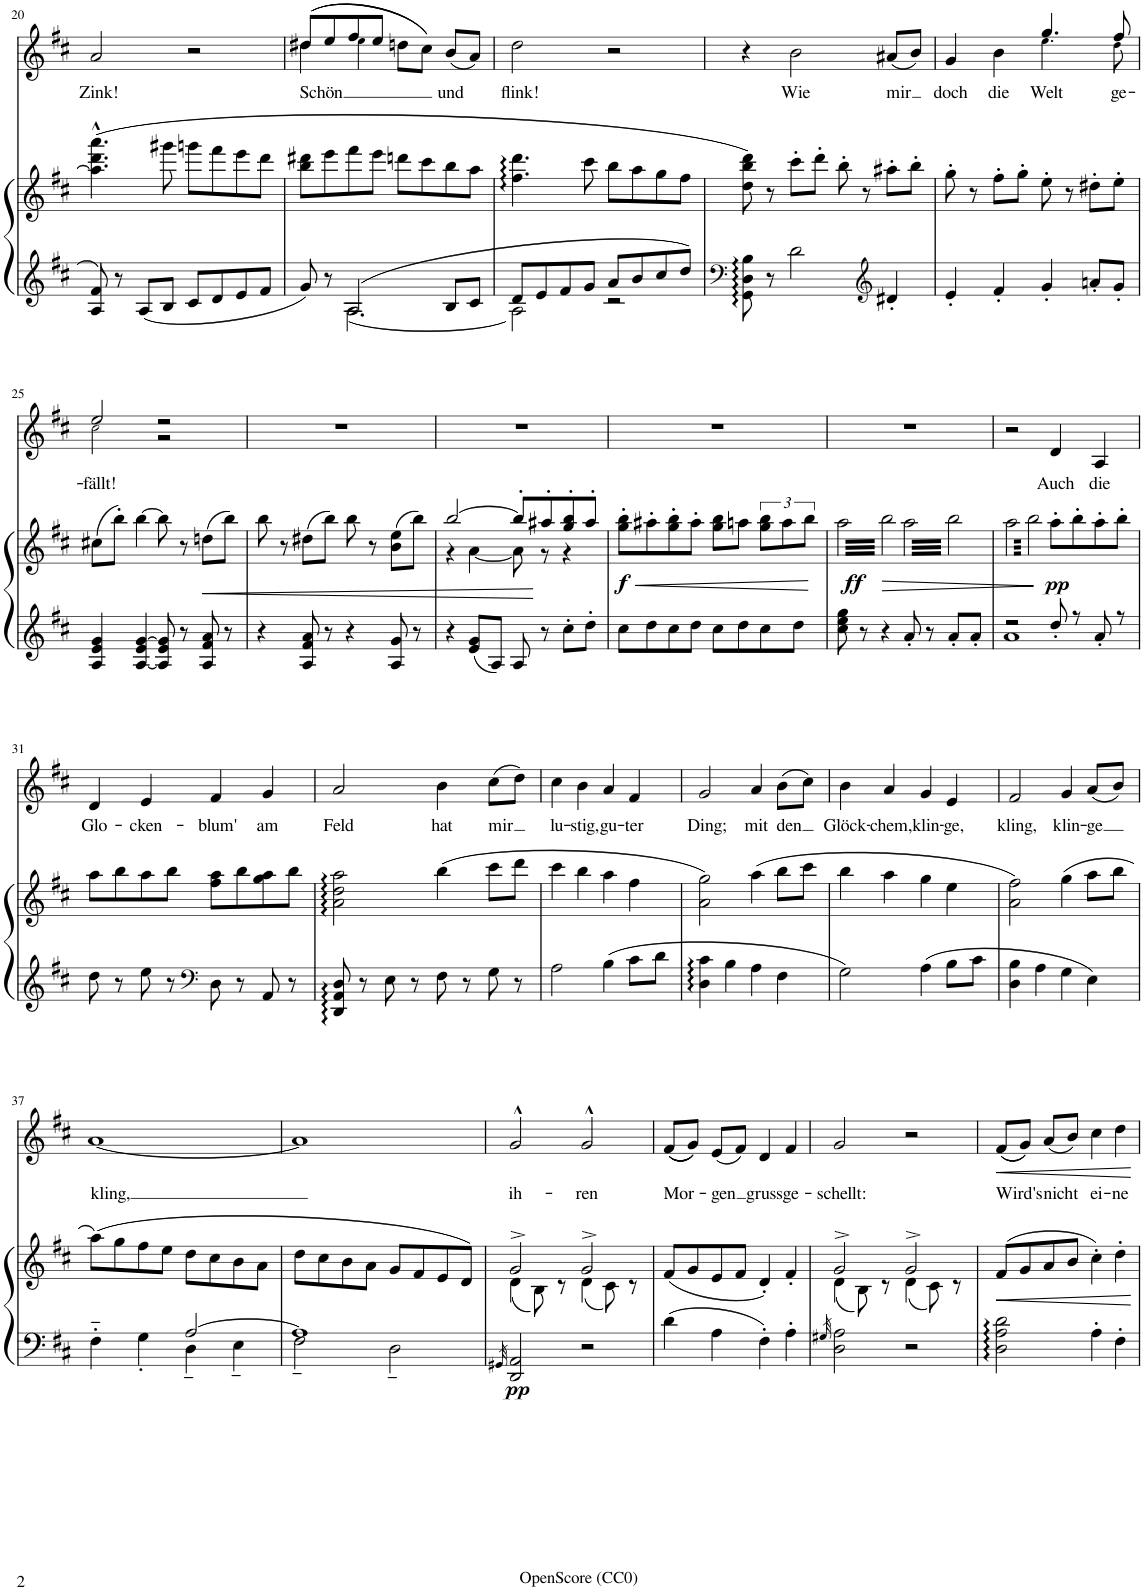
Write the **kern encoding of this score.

**kern	**kern	**dynam	**kern	**text	**dynam
*part2	*part2	*part2	*part1	*part1	*part1
*staff3	*staff2	*staff2/3	*staff1	*staff1	*staff1
*I"Piano	*	*	*I"Voice	*	*
*I'Pno	*	*	*	*	*
!!LO:PB:g=z
*clefG2	*clefG2	*	*clefG2	*	*
*k[f#c#]	*k[f#c#]	*	*k[f#c#]	*	*
*M2/2	*M2/2	*	*M2/2	*	*
*met(c|)	*met(c|)	*	*met(c|)	*	*
=20	=20	=20	=20	=20	=20
!	!	!	!	!LO:LY:b	!
8A/ 8f#/	(4.aa\]^^ 4.ddd\^^ 4.aaa\^^	.	2a/	Zink!	.
8r	.	.	.	.	.
8A/L	.	.	.	.	.
8B/J	8ggg#X\	.	.	.	.
8c#/L	8gggn\L	.	2r	.	.
8d/	8fff#\	.	.	.	.
8e/	8eee\	.	.	.	.
8f#/J	8ddd\J	.	.	.	.
=21	=21	=21	=21	=21	=21
*^	*	*	*	*	*
!	!	!	!	!	!LO:LY:b	!
*	*	*	*	*^	*	*
8g/	4ryy	8bb\ 8ddd#X\L	.	((8dd#X/L	4dd#X\	Schön	.
8r	.	8eee\	.	8ee/	.	.	.
2A/	[2.A\	8fff#\	.	8ff#/	4ee\	.	.
.	.	8eee\J	.	8ee/J	.	.	.
.	.	8dddn\L	.	8ddn\L	8ryy	.	.
.	.	8ccc#\	.	8cc#\J))	8ryy	.	.
!	!	!	!	!	!	!LO:LY:b	!
8B/L	.	8bb\	.	(8b/L	4ryy	und	.
8c#/J	.	8aa\J	.	8a/J)	.	.	.
*	*	*	*	*v	*v	*	*
=22	=22	=22	=22	=22	=22	=22
!	!	!	!	!	!LO:LY:b	!
8d/L	2A\]	4.ff#\ 4.ddd\	.	2dd\	flink!	.
8e/	.	.	.	.	.	.
8f#/	.	.	.	.	.	.
8g/J	.	8ccc#\	.	.	.	.
8a/L	2r	8bb\L	.	2r	.	.
8b/	.	8aa\	.	.	.	.
8cc#/	.	8gg\	.	.	.	.
8dd/J	.	8ff#\J	.	.	.	.
*v	*v	*	*	*	*	*
=23	=23	=23	=23	=23	=23
*clefF4	*	*	*	*	*
8GG\ 8D\ 8B\	8dd\ 8bb\ 8ddd\)	.	4r	.	.
8r	8r	.	.	.	.
!	!	!	!	!LO:LY:b	!
2d\	8ccc#'\L	.	2b\	Wie	.
.	8ddd'\J	.	.	.	.
.	8bb'\	.	.	.	.
.	8r	.	.	.	.
*clefG2	*	*	*	*	*
!	!	!	!	!LO:LY:b	!
4d#X'/	8aa#X'\L	.	(8a#X/L	mir	.
.	8bb'\J	.	8b/J)	.	.
=24	=24	=24	=24	=24	=24
!	!	!	!	!LO:LY:b	!
*	*	*	*^	*	*
4e'/	8gg'\	.	4g/	2ryy	doch	.
.	8r	.	.	.	.	.
!	!	!	!	!	!LO:LY:b	!
4f#'/	8ff#'\L	.	4b\	.	die	.
.	8gg'\J	.	.	.	.	.
!	!	!	!	!LO:N:head=solid	!LO:LY:b	!
4g'/	8ee'\	.	4.gg/	4.ee\	Welt	.
.	8r	.	.	.	.	.
8an'/L	8dd#X'\L	.	.	.	.	.
!	!	!	!	!	!LO:LY:b	!
8g'/J	8ee'\J	.	8ff#/	8dd\	ge-	.
!!LO:LB:g=z	!!
=25	=25	=25	=25	=25	=25	=25
!	!	!	!	!	!LO:LY:b	!
4A/ 4e/ 4g/	(8cc#X\L	.	2ee/	2cc#\	-fällt!	.
.	8bb'\J)	.	.	.	.	.
[4A/ 4e/ [4g/	[4bb\	.	.	.	.	.
8A/] 8e/ 8g/]	8bb\]	.	2r	2r	.	.
8r	8r	.	.	.	.	.
!	!	!LO:HP:b	!	!	!	!
8A/ 8f#/ 8a/	(8ddn\L	<	.	.	.	.
8r	8bb\J)	.	.	.	.	.
*	*	*	*v	*v	*	*
=26	=26	=26	=26	=26	=26
4r	8bb\	.	1r	.	.
.	8r	.	.	.	.
8A/ 8f#/ 8a/	(8dd#X\L	.	.	.	.
8r	8bb\J)	.	.	.	.
4r	8bb\	.	.	.	.
.	8r	.	.	.	.
8A/ 8g/	(8b\ 8ee\L	.	.	.	.
8r	8bb\J)	.	.	.	.
=27	=27	=27	=27	=27	=27
*	*^	*	*	*	*
4r	[2bb/	4r	.	1r	.	.
8e/ 8g/L	.	[4a\	.	.	.	.
8A/J	.	.	.	.	.	.
8A/	8bb'>/L]	8a\]	.	.	.	.
8r	8aa#X'>/	8r	[	.	.	.
8cc#'\L	8gg/'> 8bb/'>	4r	.	.	.	.
8dd'\J	8aa#'>/J	.	.	.	.	.
*	*v	*v	*	*	*	*
=28	=28	=28	=28	=28	=28
!	!	!LO:HP:b	!	!	!
!	!	!LO:DY:n=1:b	!	!	!
8cc#\L	8gg\' 8bb\'L	< f	1r	.	.
8dd\	8aa#X'\	.	.	.	.
8cc#\	8gg\' 8bb\'	.	.	.	.
8dd\J	8aa#X'\J	.	.	.	.
8cc#\L	8gg\ 8bb\L	.	.	.	.
8dd\	8aan\J	.	.	.	.
8cc#\	12gg\ 12bb\L	.	.	.	.
.	12aa\	.	.	.	.
8dd\J	.	.	.	.	.
.	12bb\J	.	.	.	.
.	.	[	.	.	.
=29	=29	=29	=29	=29	=29
*	*^	*	*	*	*
*	*tremolo	*	*	*	*	*
8cc#\ 8ee\ 8gg\	64aa\LLLL	8ryy	.	1r	.	.
.	64bb\	.	.	.	.	.
.	64aa\	.	.	.	.	.
.	64bb\	.	.	.	.	.
.	64aa\	.	.	.	.	.
.	64bb\	.	.	.	.	.
.	64aa\	.	.	.	.	.
.	64bb\	.	.	.	.	.
!	!	!	!LO:DY:b	!	!	!
8r	64aa\	2..ryy	ff	.	.	.
.	64bb\	.	.	.	.	.
.	64aa\	.	.	.	.	.
.	64bb\	.	.	.	.	.
.	64aa\	.	.	.	.	.
.	64bb\	.	.	.	.	.
.	64aa\	.	.	.	.	.
.	64bb\	.	.	.	.	.
!	!	!	!LO:HP:b	!	!	!
4r	64aa\	.	>	.	.	.
.	64bb\	.	.	.	.	.
.	64aa\	.	.	.	.	.
.	64bb\	.	.	.	.	.
.	64aa\	.	.	.	.	.
.	64bb\	.	.	.	.	.
.	64aa\	.	.	.	.	.
.	64bb\	.	.	.	.	.
.	64aa\	.	.	.	.	.
.	64bb\	.	.	.	.	.
.	64aa\	.	.	.	.	.
.	64bb\	.	.	.	.	.
.	64aa\	.	.	.	.	.
.	64bb\	.	.	.	.	.
.	64aa\	.	.	.	.	.
.	64bb\JJJJ	.	.	.	.	.
8a'/	64aa\LLLL	.	.	.	.	.
.	64bb\	.	.	.	.	.
.	64aa\	.	.	.	.	.
.	64bb\	.	.	.	.	.
.	64aa\	.	.	.	.	.
.	64bb\	.	.	.	.	.
.	64aa\	.	.	.	.	.
.	64bb\	.	.	.	.	.
8r	64aa\	.	.	.	.	.
.	64bb\	.	.	.	.	.
.	64aa\	.	.	.	.	.
.	64bb\	.	.	.	.	.
.	64aa\	.	.	.	.	.
.	64bb\	.	.	.	.	.
.	64aa\	.	.	.	.	.
.	64bb\	.	.	.	.	.
8a'/L	64aa\	.	.	.	.	.
.	64bb\	.	.	.	.	.
.	64aa\	.	.	.	.	.
.	64bb\	.	.	.	.	.
.	64aa\	.	.	.	.	.
.	64bb\	.	.	.	.	.
.	64aa\	.	.	.	.	.
.	64bb\	.	.	.	.	.
8a'/J	64aa\	.	.	.	.	.
.	64bb\	.	.	.	.	.
.	64aa\	.	.	.	.	.
.	64bb\	.	.	.	.	.
.	64aa\	.	.	.	.	.
.	64bb\	.	.	.	.	.
.	64aa\	.	.	.	.	.
.	64bb\JJJJ	.	.	.	.	.
*	*v	*v	*	*	*	*
=30	=30	=30	=30	=30	=30
*^	*	*	*	*	*
2r	1a	64aa\LLLL	.	2r	.	.
.	.	64bb\	.	.	.	.
.	.	64aa\	.	.	.	.
.	.	64bb\	.	.	.	.
.	.	64aa\	.	.	.	.
.	.	64bb\	.	.	.	.
.	.	64aa\	.	.	.	.
.	.	64bb\	.	.	.	.
.	.	64aa\	.	.	.	.
.	.	64bb\	.	.	.	.
.	.	64aa\	.	.	.	.
.	.	64bb\	.	.	.	.
.	.	64aa\	.	.	.	.
.	.	64bb\	.	.	.	.
.	.	64aa\	.	.	.	.
.	.	64bb\	.	.	.	.
.	.	64aa\	.	.	.	.
.	.	64bb\	.	.	.	.
.	.	64aa\	.	.	.	.
.	.	64bb\	.	.	.	.
.	.	64aa\	.	.	.	.
.	.	64bb\	.	.	.	.
.	.	64aa\	.	.	.	.
.	.	64bb\	.	.	.	.
.	.	64aa\	.	.	.	.
.	.	64bb\	.	.	.	.
.	.	64aa\	.	.	.	.
.	.	64bb\	.	.	.	.
.	.	64aa\	.	.	.	.
.	.	64bb\	.	.	.	.
.	.	64aa\	.	.	.	.
.	.	64bb\JJJJ	.	.	.	.
*	*	*Xtremolo	*	*	*	*
!	!	!	!LO:DY:n=1:b	!	!LO:LY:b	!
8dd'</	.	8aa'\L	] pp	4d/	Auch	.
.	.	.	.	.	.	.
.	.	.	.	.	.	.
.	.	.	.	.	.	.
.	.	.	.	.	.	.
.	.	.	.	.	.	.
.	.	.	.	.	.	.
.	.	.	.	.	.	.
8r	.	8bb'\	.	.	.	.
.	.	.	.	.	.	.
.	.	.	.	.	.	.
.	.	.	.	.	.	.
.	.	.	.	.	.	.
.	.	.	.	.	.	.
.	.	.	.	.	.	.
.	.	.	.	.	.	.
!	!	!	!	!	!LO:LY:b	!
8a'</	.	8aa'\	.	4A/	die	.
8r	.	8bb'\J	.	.	.	.
*v	*v	*	*	*	*	*
!!LO:LB:g=z
=31	=31	=31	=31	=31	=31
!	!	!	!	!LO:LY:b	!
8dd\	8aa\L	.	4d/	Glo-	.
8r	8bb\	.	.	.	.
!	!	!	!	!LO:LY:b	!
8ee\	8aa\	.	4e/	-cken-	.
8r	8bb\J	.	.	.	.
*clefF4	*	*	*	*	*
!	!	!	!	!LO:LY:b	!
8D\	8ff#\ 8aa\L	.	4f#/	-blum'	.
8r	8bb\	.	.	.	.
!	!	!	!	!LO:LY:b	!
8AA/	8gg\ 8aa\	.	4g/	am	.
8r	8bb\J	.	.	.	.
=32	=32	=32	=32	=32	=32
!	!	!	!	!LO:LY:b	!
8DD/ 8AA/ 8D/	2a\ 2dd\ 2aa\	.	2a/	Feld	.
8r	.	.	.	.	.
8E\	.	.	.	.	.
8r	.	.	.	.	.
!	!	!	!	!LO:LY:b	!
8F#\	(4bb\	.	4b\	hat	.
8r	.	.	.	.	.
!	!	!	!	!LO:LY:b	!
8G\	8ccc#\L	.	(8cc#\L	mir	.
8r	8ddd\J	.	8dd\J)	.	.
=33	=33	=33	=33	=33	=33
!	!	!	!	!LO:LY:b	!
2A\	4ccc#\	.	4cc#\	lu-	.
!	!	!	!	!LO:LY:b	!
.	4bb\	.	4b\	-stig,	.
!	!	!	!	!LO:LY:b	!
4B\	4aa\	.	4a/	gu-	.
!	!	!	!	!LO:LY:b	!
8c#\L	4ff#\	.	4f#/	-ter	.
8d\J	.	.	.	.	.
=34	=34	=34	=34	=34	=34
!	!	!	!	!LO:LY:b	!
4D\ 4c#\	2a\ 2gg\)	.	2g/	Ding;	.
4B\	.	.	.	.	.
!	!	!	!	!LO:LY:b	!
4A\	(4aa\	.	4a/	mit	.
!	!	!	!	!LO:LY:b	!
4F#\	8bb\L	.	(8b\L	den	.
.	8ccc#\J	.	8cc#\J)	.	.
=35	=35	=35	=35	=35	=35
!	!	!	!	!LO:LY:b	!
2G\	4bb\	.	4b\	Glöck-	.
!	!	!	!	!LO:LY:b	!
.	4aa\	.	4a/	-chem,	.
!	!	!	!	!LO:LY:b	!
4A\	4gg\	.	4g/	klin-	.
!	!	!	!	!LO:LY:b	!
8B\L	4ee\	.	4e/	-ge,	.
8c#\J	.	.	.	.	.
=36	=36	=36	=36	=36	=36
!	!	!	!	!LO:LY:b	!
4D\ 4B\	2a\ 2ff#\)	.	2f#/	kling,	.
4A\	.	.	.	.	.
!	!	!	!	!LO:LY:b	!
4G\	(4gg\	.	4g/	klin-	.
!	!	!	!	!LO:LY:b	!
4E\	8aa\L	.	(8a/L	-ge	.
.	8bb\J	.	8b/J)	.	.
!!LO:LB:g=z
=37	=37	=37	=37	=37	=37
*^	*	*	*	*	*
!	!	!	!	!	!LO:LY:b	!
4F#'~\	2ryy	(8aa\L)	.	[1a	kling,	.
.	.	8gg\	.	.	.	.
4G'<\	.	8ff#\	.	.	.	.
.	.	8ee\J	.	.	.	.
[2A/	4D~\	8dd\L	.	.	.	.
.	.	8cc#\	.	.	.	.
.	4E~\	8b\	.	.	.	.
.	.	8a\J	.	.	.	.
=38	=38	=38	=38	=38	=38	=38
1A]	2F#~\	8dd\L	.	1a]	.	.
.	.	8cc#\	.	.	.	.
.	.	8b\	.	.	.	.
.	.	8a\J	.	.	.	.
.	2D~\	8g/L	.	.	.	.
.	.	8f#/	.	.	.	.
.	.	8e/	.	.	.	.
.	.	8d/J)	.	.	.	.
*v	*v	*	*	*	*	*
=39	=39	=39	=39	=39	=39
32qGG#X/	.	.	.	.	.
*	*^	*	*	*	*
!	!	!	!LO:DY:b=2	!	!LO:LY:b	!
2DD/ 2AA/	2g^/	(4d\	pp	2g^^/	ih-	.
.	.	8B\)	.	.	.	.
.	.	8r	.	.	.	.
!	!	!	!	!	!LO:LY:b	!
2r	2g^/	(4d\	.	2g^^/	-ren	.
.	.	8c#\)	.	.	.	.
.	.	8r	.	.	.	.
=40	=40	=40	=40	=40	=40	=40
!	!	!	!	!	!LO:LY:b	!
*	*v	*v	*	*	*	*
4d\	(8f#/L	.	(((8f#/L	Mor-	.
.	8g/	.	8g/J)))	.	.
!	!	!	!	!LO:LY:b	!
4A\	8e/	.	(8e/L	-gen	.
.	8f#/J	.	8f#/J)	.	.
!	!	!	!	!LO:LY:b	!
4F#'\	4d'/)	.	4d/	gruss	.
!	!	!	!	!LO:LY:b	!
4A'\	4f#'/	.	4f#/	ge-	.
=41	=41	=41	=41	=41	=41
32qG#X/	.	.	.	.	.
*	*^	*	*	*	*
!	!	!	!	!	!LO:LY:b	!
2D\ 2A\	2g^/	(4d\	.	2g/	-schellt:	.
.	.	8B\)	.	.	.	.
.	.	8r	.	.	.	.
2r	2g^/	(4d\	.	2r	.	.
.	.	8c#\)	.	.	.	.
.	.	8r	.	.	.	.
=42	=42	=42	=42	=42	=42	=42
!	!	!	!LO:HP:b	!	!LO:LY:b	!LO:HP:b
*	*v	*v	*	*	*	*
2D\ 2A\ 2d\	(8f#/L	<	((8f#/L	Wird's	<
.	8g/	.	8g/J))	.	.
!	!	!	!	!LO:LY:b	!
.	8a/	.	(8a/L	nicht	.
.	8b/J	.	8b/J)	.	.
!	!	!	!	!LO:LY:b	!
4A'\	4cc#'\)	.	4cc#\	ei-	.
!	!	!	!	!LO:LY:b	!
4F#'\	4dd'\	.	4dd\	-ne	.
.	.	[	.	.	[
=	=	=	=	=	=
*-	*-	*-	*-	*-	*-
